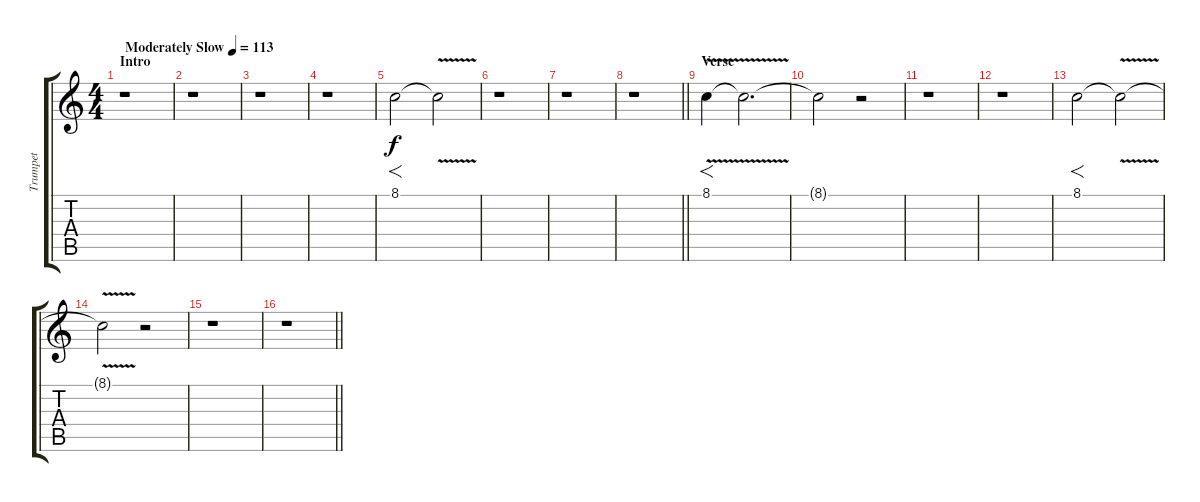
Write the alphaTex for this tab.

\track ("Trumpet" "Trumpet") {instrument trumpet}
\staff {score tabs}
\tuning (E4 B3 G3 D3 A2 E2) {hide}
\ts (4 4)
\section ("" "Intro")
\tempo (113 "Moderately Slow")
\clef g2
\ks c
r.1{dy f instrument trumpet} |
r.1 |
r.1 |
r.1 |
8.1.2{f} 8.1{v t}.2{volume 0} |
r.1 |
r.1 |
\barLineRight lightlight
r.1 |
\section ("" "Verse")
8.1{v}.4{f volume 16} 8.1{t}.2{d volume 0} |
8.1{t}.2 r.2 |
r.1 |
r.1 |
8.1.2{f volume 11} 8.1{v t}.2{volume 0} |
8.1{t}.2 r.2 |
r.1 |
\barLineRight lightlight
r.1
